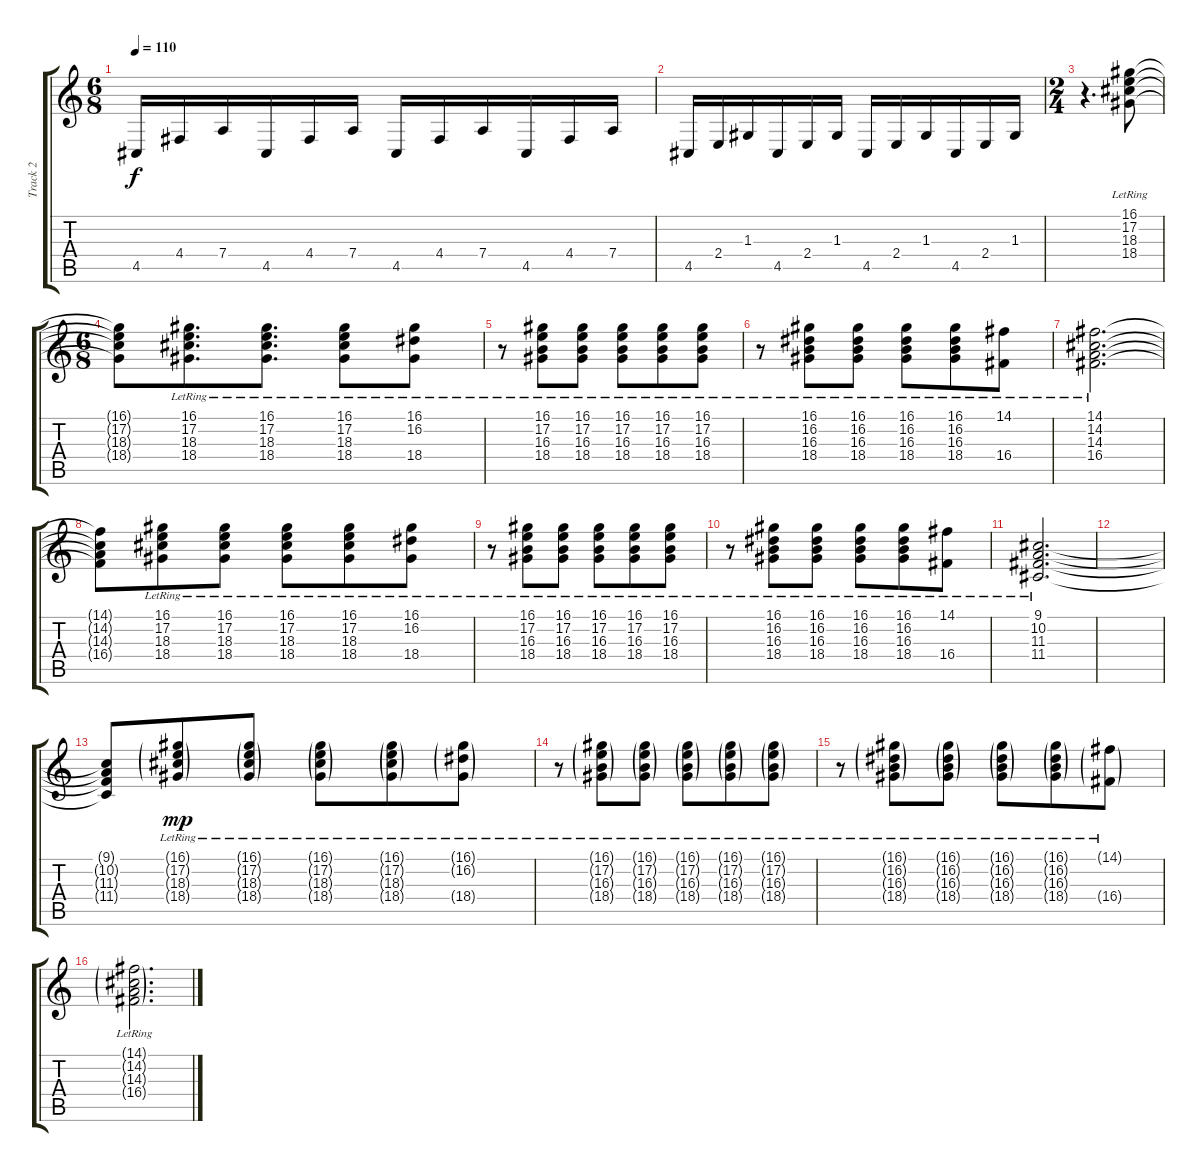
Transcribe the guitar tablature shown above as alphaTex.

\track ("Track 2" "Track 2") {instrument acousticgrandpiano}
\staff {score tabs}
\tuning (E4 B3 G3 D3 A2 E2) {hide}
\ts (6 8)
\tempo 110
\clef g2
\ks c
4.5.16{dy f} 4.4.16 7.4.16 4.5.16 4.4.16 7.4.16 4.5.16 4.4.16 7.4.16 4.5.16 4.4.16 7.4.16 |
4.5.16 2.4.16 1.3.16 4.5.16 2.4.16 1.3.16 4.5.16 2.4.16 1.3.16 4.5.16 2.4.16 1.3.16 |
\ts (2 4)
r.4{d} (16.1{lr} 17.2{lr} 18.3{lr} 18.4{lr}).8 |
\ts (6 8)
(16.1{t} 17.2{t} 18.3{t} 18.4{t}).8 (16.1{lr} 17.2{lr} 18.3{lr} 18.4{lr}).8{d} (16.1{lr} 17.2{lr} 18.3{lr} 18.4{lr}).8{d} (16.1{lr} 17.2{lr} 18.3{lr} 18.4{lr}).8 (16.1{lr} 16.2{lr} 18.4{lr}).8 |
r.8 (16.1{lr} 17.2{lr} 16.3{lr} 18.4{lr}).8 (16.1{lr} 17.2{lr} 16.3{lr} 18.4{lr}).8 (16.1{lr} 17.2{lr} 16.3{lr} 18.4{lr}).8 (16.1{lr} 17.2{lr} 16.3{lr} 18.4{lr}).8 (16.1{lr} 17.2{lr} 16.3{lr} 18.4{lr}).8 |
r.8 (16.1{lr} 16.2{lr} 16.3{lr} 18.4{lr}).8 (16.1{lr} 16.2{lr} 16.3{lr} 18.4{lr}).8 (16.1{lr} 16.2{lr} 16.3{lr} 18.4{lr}).8 (16.1{lr} 16.2{lr} 16.3{lr} 18.4{lr}).8 (14.1{lr} 16.4{lr}).8 |
(14.1{lr} 14.2{lr} 14.3{lr} 16.4{lr}).2{d} |
(14.1{t} 14.2{t} 14.3{t} 16.4{t}).8 (16.1{lr} 17.2{lr} 18.3{lr} 18.4{lr}).8 (16.1{lr} 17.2{lr} 18.3{lr} 18.4{lr}).8 (16.1{lr} 17.2{lr} 18.3{lr} 18.4{lr}).8 (16.1{lr} 17.2{lr} 18.3{lr} 18.4{lr}).8 (16.1{lr} 16.2{lr} 18.4{lr}).8 |
r.8 (16.1{lr} 17.2{lr} 16.3{lr} 18.4{lr}).8 (16.1{lr} 17.2{lr} 16.3{lr} 18.4{lr}).8 (16.1{lr} 17.2{lr} 16.3{lr} 18.4{lr}).8 (16.1{lr} 17.2{lr} 16.3{lr} 18.4{lr}).8 (16.1{lr} 17.2{lr} 16.3{lr} 18.4{lr}).8 |
r.8 (16.1{lr} 16.2{lr} 16.3{lr} 18.4{lr}).8 (16.1{lr} 16.2{lr} 16.3{lr} 18.4{lr}).8 (16.1{lr} 16.2{lr} 16.3{lr} 18.4{lr}).8 (16.1{lr} 16.2{lr} 16.3{lr} 18.4{lr}).8 (14.1{lr} 16.4{lr}).8 |
(9.1{lr} 10.2{lr} 11.3{lr} 11.4{lr}).2{d} |
|
(9.1{t} 10.2{t} 11.3{t} 11.4{t}).8 (16.1{g lr} 17.2{g lr} 18.3{g lr} 18.4{g lr}).8{dy mp} (16.1{g lr} 17.2{g lr} 18.3{g lr} 18.4{g lr}).8 (16.1{g lr} 17.2{g lr} 18.3{g lr} 18.4{g lr}).8 (16.1{g lr} 17.2{g lr} 18.3{g lr} 18.4{g lr}).8 (16.1{g lr} 16.2{g lr} 18.4{g lr}).8 |
r.8 (16.1{g lr} 17.2{g lr} 16.3{g lr} 18.4{g lr}).8 (16.1{g lr} 17.2{g lr} 16.3{g lr} 18.4{g lr}).8 (16.1{g lr} 17.2{g lr} 16.3{g lr} 18.4{g lr}).8 (16.1{g lr} 17.2{g lr} 16.3{g lr} 18.4{g lr}).8 (16.1{g lr} 17.2{g lr} 16.3{g lr} 18.4{g lr}).8 |
r.8 (16.1{g lr} 16.2{g lr} 16.3{g lr} 18.4{g lr}).8 (16.1{g lr} 16.2{g lr} 16.3{g lr} 18.4{g lr}).8 (16.1{g lr} 16.2{g lr} 16.3{g lr} 18.4{g lr}).8 (16.1{g lr} 16.2{g lr} 16.3{g lr} 18.4{g lr}).8 (14.1{g lr} 16.4{g lr}).8 |
(14.1{g lr} 14.2{g lr} 14.3{g lr} 16.4{g lr}).2{d}
